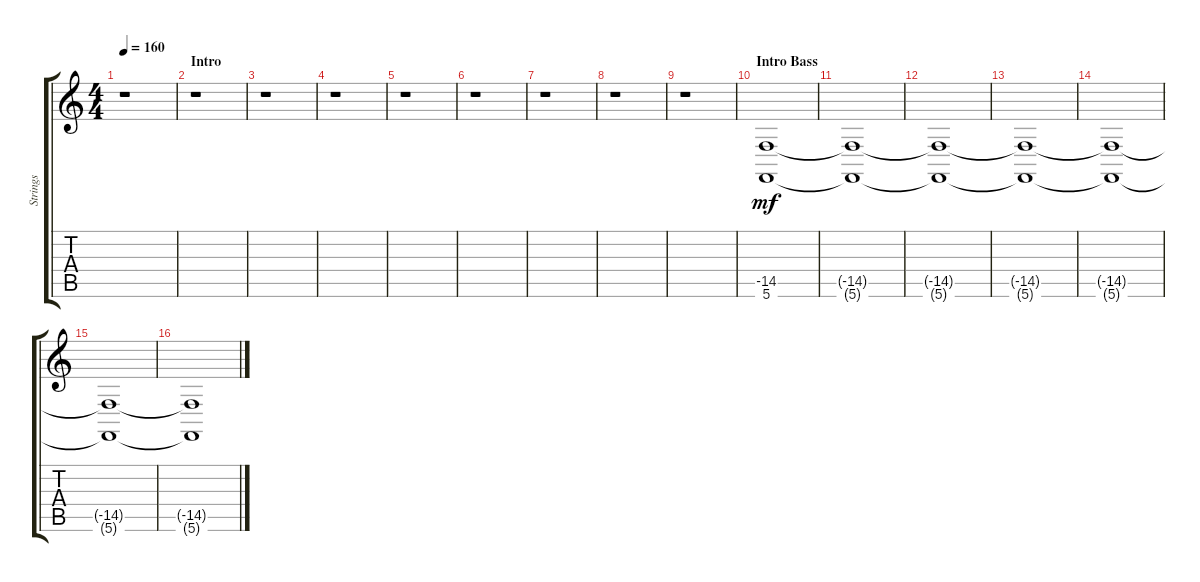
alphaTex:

\track ("Strings" "Strings") {instrument electricguitarclean}
\staff {score tabs}
\tuning (D4 A3 F3 C3 G2 C2) {hide}
\ts (4 4)
\tempo 160
\clef g2
\ks aminor
r.1{dy mf instrument electricguitarclean} |
\section ("" "Intro")
r.1 |
r.1 |
r.1 |
r.1 |
r.1 |
r.1 |
r.1 |
r.1 |
\section ("" "Intro Bass")
(-14.5 5.6).1 |
(-14.5{t} 5.6{t}).1 |
(-14.5{t} 5.6{t}).1 |
(-14.5{t} 5.6{t}).1 |
(-14.5{t} 5.6{t}).1 |
(-14.5{t} 5.6{t}).1 |
(-14.5{t} 5.6{t}).1
